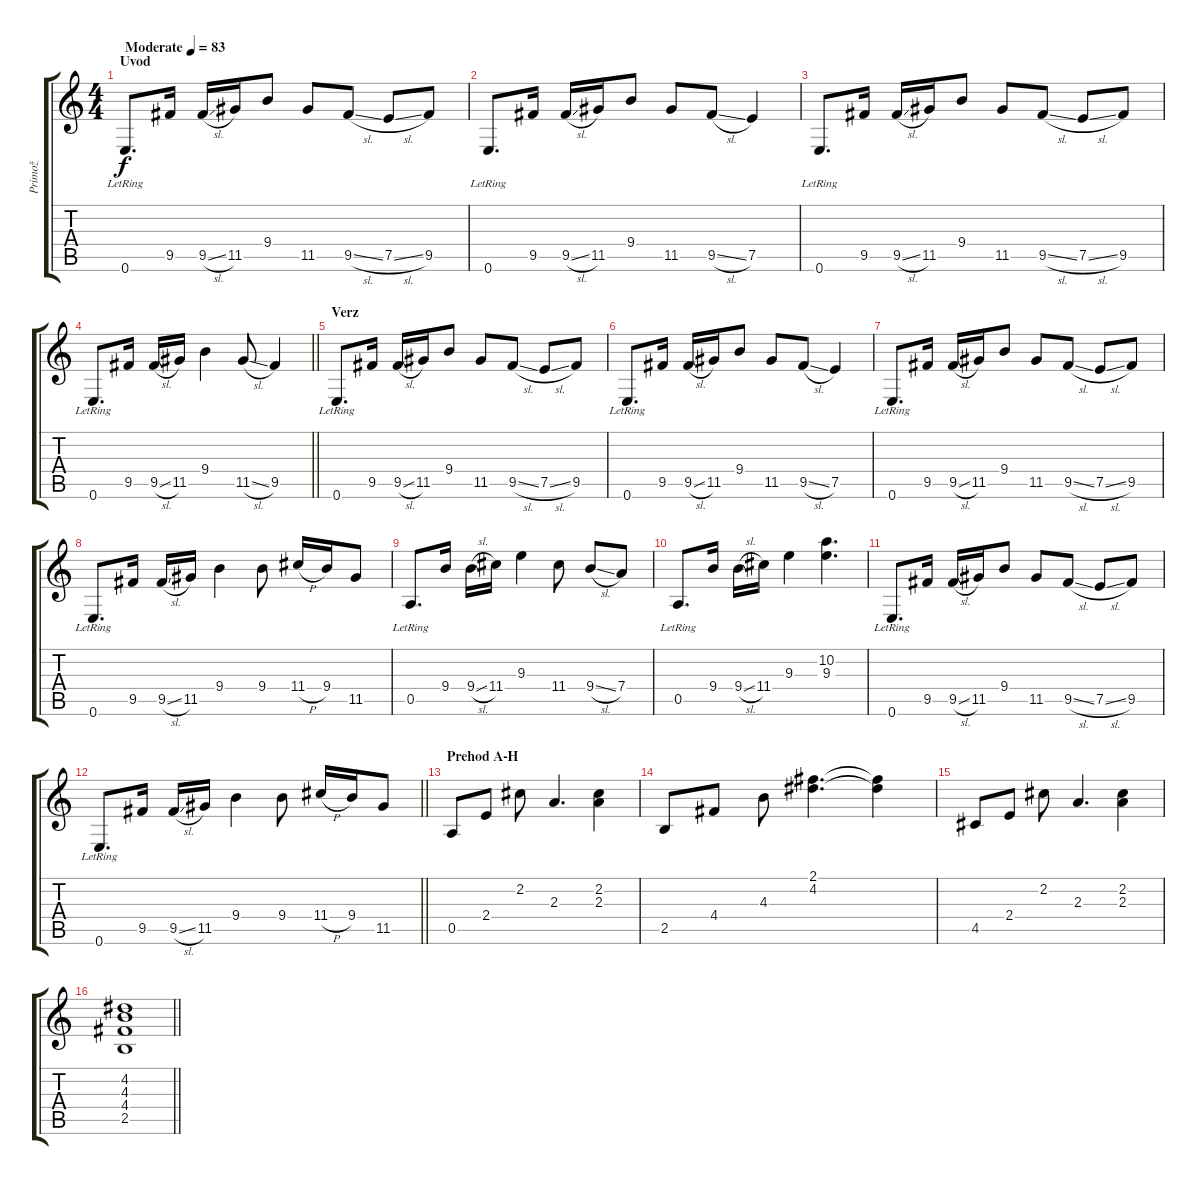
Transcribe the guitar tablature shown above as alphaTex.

\track ("Primož" "Primož") {instrument electricguitarjazz}
\staff {score tabs}
\tuning (E4 B3 G3 D3 A2 E2) {hide}
\ts (4 4)
\section ("" "Uvod")
\tempo (83 "Moderate")
\clef g2
\ks c
0.6{lr}.8{d dy f instrument electricguitarjazz} 9.5.16 9.5{sl}.16 11.5.16 9.4.8 11.5.8 9.5{sl}.8 7.5{sl}.8 9.5.8 |
0.6{lr}.8{d} 9.5.16 9.5{sl}.16 11.5.16 9.4.8 11.5.8 9.5{sl}.8 7.5.4 |
0.6{lr}.8{d} 9.5.16 9.5{sl}.16 11.5.16 9.4.8 11.5.8 9.5{sl}.8 7.5{sl}.8 9.5.8 |
\barLineRight lightlight
0.6{lr}.8{d} 9.5.16 9.5{sl}.16 11.5.16 9.4.4 11.5{sl}.8 9.5.4 |
\section ("" "Verz")
0.6{lr}.8{d} 9.5.16 9.5{sl}.16 11.5.16 9.4.8 11.5.8 9.5{sl}.8 7.5{sl}.8 9.5.8 |
0.6{lr}.8{d} 9.5.16 9.5{sl}.16 11.5.16 9.4.8 11.5.8 9.5{sl}.8 7.5.4 |
0.6{lr}.8{d} 9.5.16 9.5{sl}.16 11.5.16 9.4.8 11.5.8 9.5{sl}.8 7.5{sl}.8 9.5.8 |
0.6{lr}.8{d} 9.5.16 9.5{sl}.16 11.5.16 9.4.4 9.4.8 11.4{h}.16 9.4.16 11.5.8 |
0.5{lr}.8{d} 9.4.16 9.4{sl}.16 11.4.16 9.3.4 11.4.8 9.4{sl}.8 7.4.8 |
0.5{lr}.8{d} 9.4.16 9.4{sl}.16 11.4.16 9.3.4 (10.2 9.3).4{d} |
0.6{lr}.8{d} 9.5.16 9.5{sl}.16 11.5.16 9.4.8 11.5.8 9.5{sl}.8 7.5{sl}.8 9.5.8 |
\barLineRight lightlight
0.6{lr}.8{d} 9.5.16 9.5{sl}.16 11.5.16 9.4.4 9.4.8 11.4{h}.16 9.4.16 11.5.8 |
\section ("" "Prehod A-H")
0.5.8 2.4.8 2.2.8 2.3.4{d} (2.2 2.3).4 |
2.5.8 4.4.8 4.3.8 (2.1 4.2).4{d} (2.1{t} 4.2{t}).4 |
4.5.8 2.4.8 2.2.8 2.3.4{d} (2.2 2.3).4 |
\barLineRight lightlight
(4.2 4.3 4.4 2.5).1
